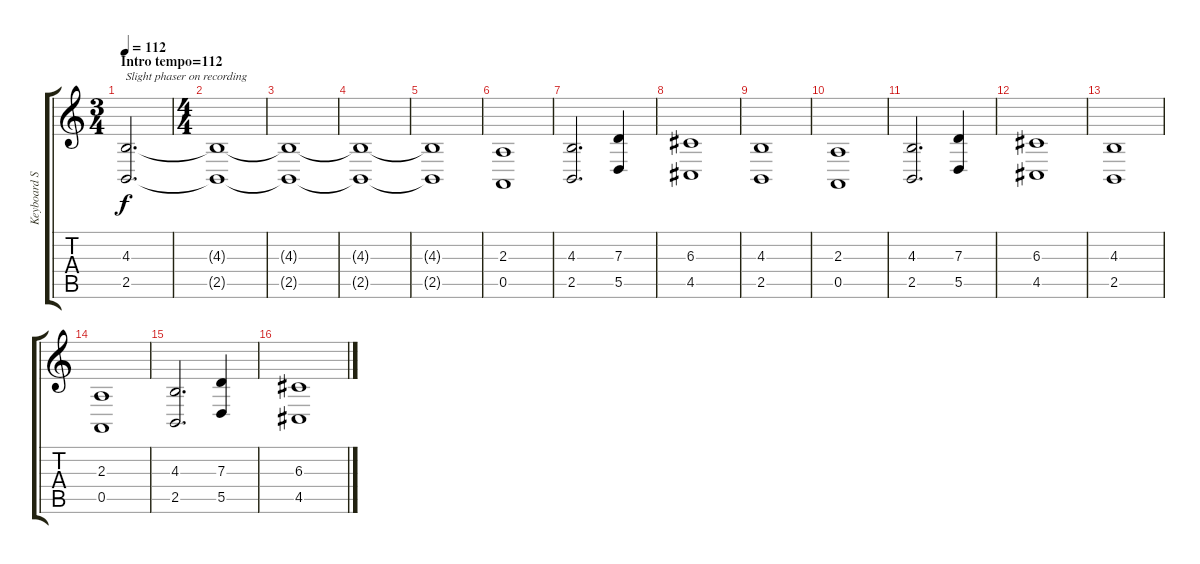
\track ("Keyboard Strings" "Keyboard S") {instrument stringensemble1}
\staff {score tabs}
\tuning (E4 B3 G3 D3 A2 E2) {hide}
\ts (3 4)
\section ("" "Intro tempo=112")
\tempo 112
\clef g2
\ks c
(4.3 2.5).2{d txt "Slight phaser on recording" dy f volume 9 instrument stringensemble1} |
\ts (4 4)
(4.3{t} 2.5{t}).1 |
(4.3{t} 2.5{t}).1 |
(4.3{t} 2.5{t}).1 |
(4.3{t} 2.5{t}).1 |
(2.3 0.5).1 |
(4.3 2.5).2{d} (7.3 5.5).4 |
(6.3 4.5).1 |
(4.3 2.5).1 |
(2.3 0.5).1 |
(4.3 2.5).2{d} (7.3 5.5).4 |
(6.3 4.5).1 |
(4.3 2.5).1 |
(2.3 0.5).1 |
(4.3 2.5).2{d} (7.3 5.5).4 |
(6.3 4.5).1
